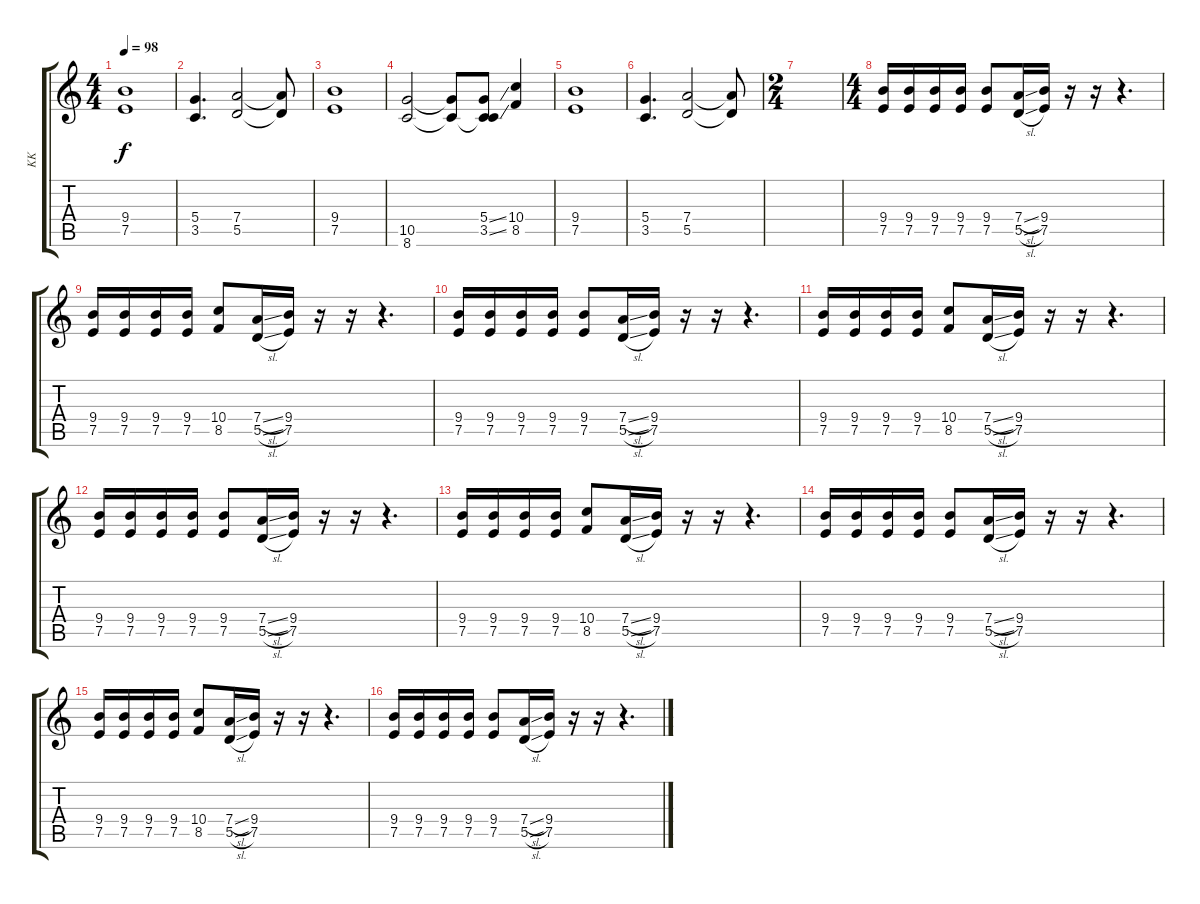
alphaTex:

\track ("KK" "KK") {instrument distortionguitar}
\staff {score tabs}
\tuning (E4 B3 G3 D3 A2 E2) {hide}
\ts (4 4)
\tempo 98
\clef g2
\ks c
(9.4 7.5).1{dy f} |
(5.4 3.5).4{d} (7.4 5.5).2 (7.4{t} 5.5{t}).8 |
(9.4 7.5).1 |
(10.5 8.6).2 (10.5{t} 8.6{t}).8 (5.4{ss} 3.5{ss} 8.6{t}).8 (10.4 8.5).4 |
(9.4 7.5).1 |
(5.4 3.5).4{d} (7.4 5.5).2 (7.4{t} 5.5{t}).8 |
\ts (2 4)
|
\ts (4 4)
(9.4 7.5).16 (9.4 7.5).16 (9.4 7.5).16 (9.4 7.5).16 (9.4 7.5).8 (7.4{sl} 5.5{sl}).16 (9.4 7.5).16 r.16 r.16 r.4{d} |
(9.4 7.5).16 (9.4 7.5).16 (9.4 7.5).16 (9.4 7.5).16 (10.4 8.5).8 (7.4{sl} 5.5{sl}).16 (9.4 7.5).16 r.16 r.16 r.4{d} |
(9.4 7.5).16 (9.4 7.5).16 (9.4 7.5).16 (9.4 7.5).16 (9.4 7.5).8 (7.4{sl} 5.5{sl}).16 (9.4 7.5).16 r.16 r.16 r.4{d} |
(9.4 7.5).16 (9.4 7.5).16 (9.4 7.5).16 (9.4 7.5).16 (10.4 8.5).8 (7.4{sl} 5.5{sl}).16 (9.4 7.5).16 r.16 r.16 r.4{d} |
(9.4 7.5).16 (9.4 7.5).16 (9.4 7.5).16 (9.4 7.5).16 (9.4 7.5).8 (7.4{sl} 5.5{sl}).16 (9.4 7.5).16 r.16 r.16 r.4{d} |
(9.4 7.5).16 (9.4 7.5).16 (9.4 7.5).16 (9.4 7.5).16 (10.4 8.5).8 (7.4{sl} 5.5{sl}).16 (9.4 7.5).16 r.16 r.16 r.4{d} |
(9.4 7.5).16 (9.4 7.5).16 (9.4 7.5).16 (9.4 7.5).16 (9.4 7.5).8 (7.4{sl} 5.5{sl}).16 (9.4 7.5).16 r.16 r.16 r.4{d} |
(9.4 7.5).16 (9.4 7.5).16 (9.4 7.5).16 (9.4 7.5).16 (10.4 8.5).8 (7.4{sl} 5.5{sl}).16 (9.4 7.5).16 r.16 r.16 r.4{d} |
(9.4 7.5).16 (9.4 7.5).16 (9.4 7.5).16 (9.4 7.5).16 (9.4 7.5).8 (7.4{sl} 5.5{sl}).16 (9.4 7.5).16 r.16 r.16 r.4{d}
